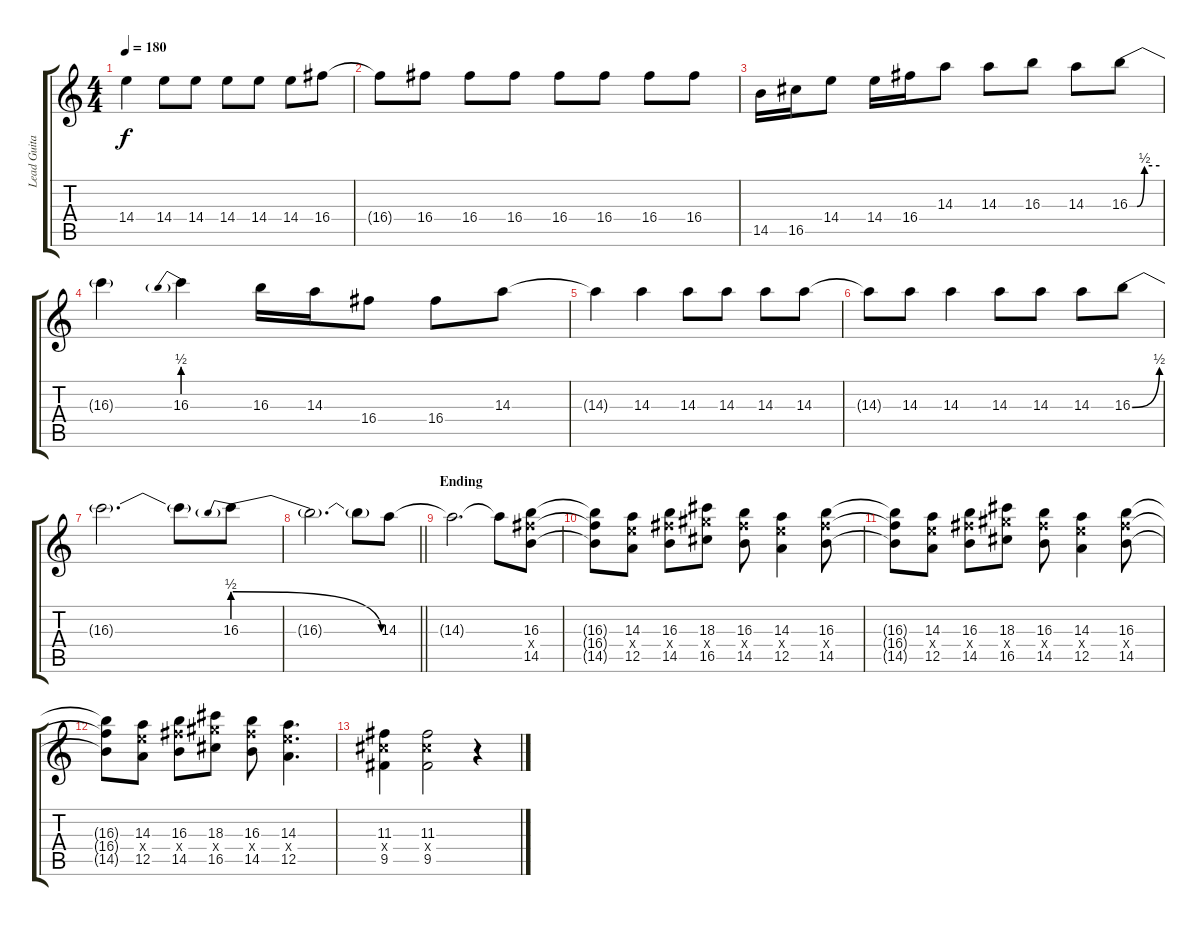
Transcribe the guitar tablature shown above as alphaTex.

\track ("Lead Guitar" "Lead Guita") {instrument distortionguitar}
\staff {score tabs}
\tuning (E4 B3 G3 D3 A2 E2) {hide}
\ts (4 4)
\tempo 180
\clef g2
\ks c
14.4.4{dy f} 14.4.8 14.4.8 14.4.8 14.4.8 14.4.8 16.4.8 |
16.4{t}.8 16.4.8 16.4.8 16.4.8 16.4.8 16.4.8 16.4.8 16.4.8 |
14.5.16 16.5.16 14.4.8 14.4.16 16.4.16 14.3.8 14.3.8 16.3.8 14.3.8 16.3{be (custom 0 0 15 0 30 2 60 2)}.8 |
16.3{t}.4 16.3{be (prebend 0 2 60 2)}.4 16.3.16 14.3.16 16.4.8 16.4.8 14.3.8 |
14.3{t}.4 14.3.4 14.3.8 14.3.8 14.3.8 14.3.8 |
14.3{t}.8 14.3.8 14.3.4 14.3.8 14.3.8 14.3.8 16.3{be (bend 0 0 60 2)}.8 |
16.3{t}.2{d} 16.3{t}.8 16.3{be (prebendrelease 0 2 60 0)}.8 |
\barLineRight lightlight
16.3{t}.2{d} 16.3{t}.8 14.3.8 |
\section ("" "Ending")
14.3{t}.2{d} 14.3{t}.8 (16.3 16.4{x} 14.5).8 |
(16.3{t} 16.4{t} 14.5{t}).8 (14.3 14.4{x} 12.5).8 (16.3 16.4{x} 14.5).8 (18.3 18.4{x} 16.5).8 (16.3 16.4{x} 14.5).8 (14.3 14.4{x} 12.5).4 (16.3 16.4{x} 14.5).8 |
(16.3{t} 16.4{t} 14.5{t}).8 (14.3 14.4{x} 12.5).8 (16.3 16.4{x} 14.5).8 (18.3 18.4{x} 16.5).8 (16.3 16.4{x} 14.5).8 (14.3 14.4{x} 12.5).4 (16.3 16.4{x} 14.5).8 |
(16.3{t} 16.4{t} 14.5{t}).8 (14.3 14.4{x} 12.5).8 (16.3 16.4{x} 14.5).8 (18.3 18.4{x} 16.5).8 (16.3 16.4{x} 14.5).8 (14.3 14.4{x} 12.5).4{d} |
(11.3 11.4{x} 9.5).4 (11.3 11.4{x} 9.5).2 r.4
